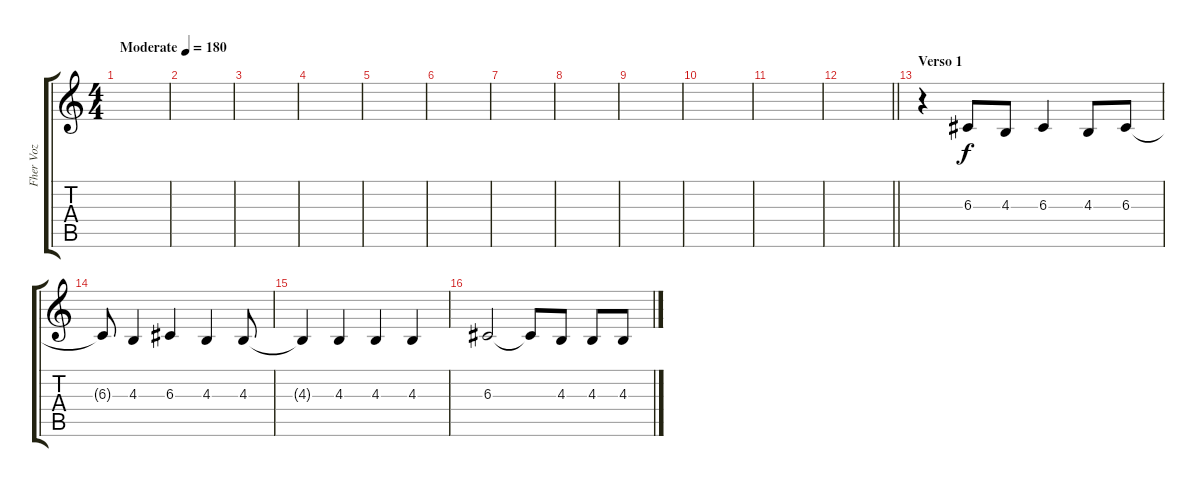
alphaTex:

\track ("Fher Voz" "Fher Voz") {instrument flute}
\staff {score tabs}
\tuning (E4 B3 G3 D3 A2 E2) {hide}
\ts (4 4)
\tempo (180 "Moderate")
\clef g2
\ks c
|
|
|
|
|
|
|
|
|
|
|
\barLineRight lightlight
|
\section ("" "Verso 1")
r.4 6.3.8 4.3.8 6.3.4 4.3.8 6.3.8 |
6.3{t}.8 4.3.4 6.3.4 4.3.4 4.3.8 |
4.3{t}.4 4.3.4 4.3.4 4.3.4 |
6.3.2 6.3{t}.8 4.3.8 4.3.8 4.3.8
